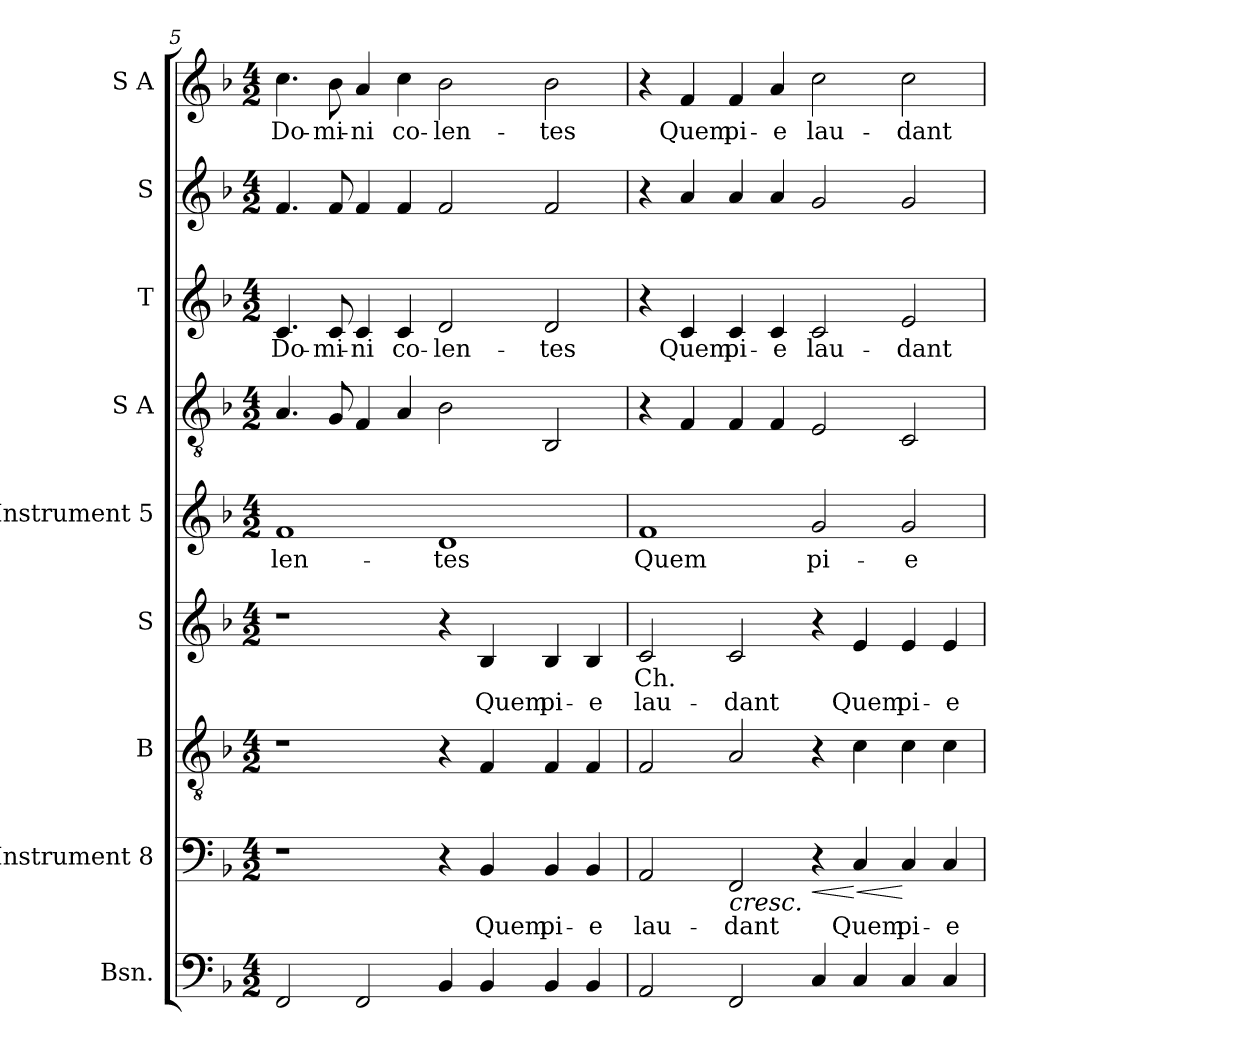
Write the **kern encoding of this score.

**kern	**kern	**text	**dynam	**kern	**kern	**text	**text	**kern	**text	**kern	**kern	**text	**kern	**kern	**text
*part9	*part8	*part8	*part8	*part7	*part6	*part6	*part6	*part5	*part5	*part4	*part3	*part3	*part2	*part1	*part1
*staff9	*staff8	*staff8	*staff8	*staff7	*staff6	*staff6	*staff6	*staff5	*staff5	*staff4	*staff3	*staff3	*staff2	*staff1	*staff1
*I"Bsn.	*I"Instrument 8	*	*	*I"B	*I"S	*	*	*I"Instrument 5	*	*I"S  A	*I"T	*	*I"S	*I"S  A	*
*I'Bsn.	*	*	*	*	*	*	*	*	*	*	*I'T	*	*I'S	*	*
*clefF4	*clefF4	*	*	*clefGv2	*clefG2	*	*	*clefG2	*	*clefGv2	*clefG2	*	*clefG2	*clefG2	*
*k[b-]	*k[b-]	*	*	*k[b-]	*k[b-]	*	*	*k[b-]	*	*k[b-]	*k[b-]	*	*k[b-]	*k[b-]	*
*F:	*F:	*	*	*F:	*F:	*	*	*F:	*	*F:	*F:	*	*F:	*F:	*
*M4/2	*M4/2	*	*	*M4/2	*M4/2	*	*	*M4/2	*	*M4/2	*M4/2	*	*M4/2	*M4/2	*
=5	=5	=5	=5	=5	=5	=5	=5	=5	=5	=5	=5	=5	=5	=5	=5
!	!	!	!	!	!	!	!	!	!LO:LY:b:cj	!	!	!LO:LY:b:cj	!	!	!LO:LY:b:cj
2FF/	1r	.	.	1r	1r	.	.	1f	-len-	4.A/	4.c/	Do-	4.f/	4.cc\	Do-
!	!	!	!	!	!	!	!	!	!	!	!	!LO:LY:b:cj	!	!	!LO:LY:b:cj
.	.	.	.	.	.	.	.	.	.	8G/	8c/	-mi-	8f/	8b-\	-mi-
!	!	!	!	!	!	!	!	!	!	!	!	!LO:LY:b:cj	!	!	!LO:LY:b:cj
2FF/	.	.	.	.	.	.	.	.	.	4F/	4c/	-ni	4f/	4a/	-ni
!	!	!	!	!	!	!	!	!	!	!	!	!LO:LY:b:cj	!	!	!LO:LY:b:cj
.	.	.	.	.	.	.	.	.	.	4A/	4c/	co-	4f/	4cc\	co-
!	!	!	!	!	!	!	!	!	!LO:LY:b:cj	!	!	!LO:LY:b:cj	!	!	!LO:LY:b:cj
4BB-/	4r	.	.	4r	4r	.	.	1d	-tes	2B-\	2d/	-len-	2f/	2b-\	-len-
!	!	!LO:LY:b:cj	!	!	!	!	!LO:LY:b:cj	!	!	!	!	!	!	!	!
4BB-/	4BB-/	Quem	.	4F/	4B-/	.	Quem	.	.	.	.	.	.	.	.
!	!	!LO:LY:b:cj	!	!	!	!	!LO:LY:b:cj	!	!	!	!	!LO:LY:b:cj	!	!	!LO:LY:b:cj
4BB-/	4BB-/	pi-	.	4F/	4B-/	.	pi-	.	.	2BB-/	2d/	-tes	2f/	2b-\	-tes
!	!	!LO:LY:b:cj	!	!	!	!	!LO:LY:b:cj	!	!	!	!	!	!	!	!
4BB-/	4BB-/	-e	.	4F/	4B-/	.	-e	.	.	.	.	.	.	.	.
!!LO:LB:g=z
=6	=6	=6	=6	=6	=6	=6	=6	=6	=6	=6	=6	=6	=6	=6	=6
!	!	!LO:LY:b:cj	!	!	!	!LO:LY:b:rj	!LO:LY:b:cj	!	!LO:LY:b:cj	!	!	!	!	!	!
2AA/	2AA/	lau-	.	2F/	2c/	Ch.	lau-	1f	Quem	4r	4r	.	4r	4r	.
!	!	!	!	!	!	!	!	!	!	!	!	!LO:LY:b:cj	!	!	!LO:LY:b:cj
.	.	.	.	.	.	.	.	.	.	4F/	4c/	Quem	4a/	4f/	Quem
!	!	!LO:LY:b:cj	!LO:HP:b	!	!	!	!LO:LY:b:cj	!	!	!	!	!LO:LY:b:cj	!	!	!LO:LY:b:cj
2FF/	2FF/	-dant	<	2A/	2c/	.	-dant	.	.	4F/	4c/	pi-	4a/	4f/	pi-
!	!	!	!	!	!	!	!	!	!	!	!	!LO:LY:b:cj	!	!	!LO:LY:b:cj
.	.	.	.	.	.	.	.	.	.	4F/	4c/	-e	4a/	4a/	-e
!	!	!	!LO:HP:b	!	!	!	!	!	!LO:LY:b:cj	!	!	!LO:LY:b:cj	!	!	!LO:LY:b:cj
4C/	4r	.	<	4r	4r	.	.	2g/	pi-	2E/	2c/	lau-	2g/	2cc\	lau-
!	!	!LO:LY:b:cj	!LO:HP:n=1:b	!	!	!	!LO:LY:b:cj	!	!	!	!	!	!	!	!
4C/	4C/	Quem	[ <	4c\	4e/	.	Quem	.	.	.	.	.	.	.	.
!	!	!LO:LY:b:cj	!	!	!	!	!LO:LY:b:cj	!	!LO:LY:b:cj	!	!	!LO:LY:b:cj	!	!	!LO:LY:b:cj
4C/	4C/	pi-	[	4c\	4e/	.	pi-	2g/	-e	2C/	2e/	-dant	2g/	2cc\	-dant
!	!	!LO:LY:b:cj	!	!	!	!	!LO:LY:b:cj	!	!	!	!	!	!	!	!
4C/	4C/	-e	[	4c\	4e/	.	-e	.	.	.	.	.	.	.	.
=	=	=	=	=	=	=	=	=	=	=	=	=	=	=	=
*-	*-	*-	*-	*-	*-	*-	*-	*-	*-	*-	*-	*-	*-	*-	*-
